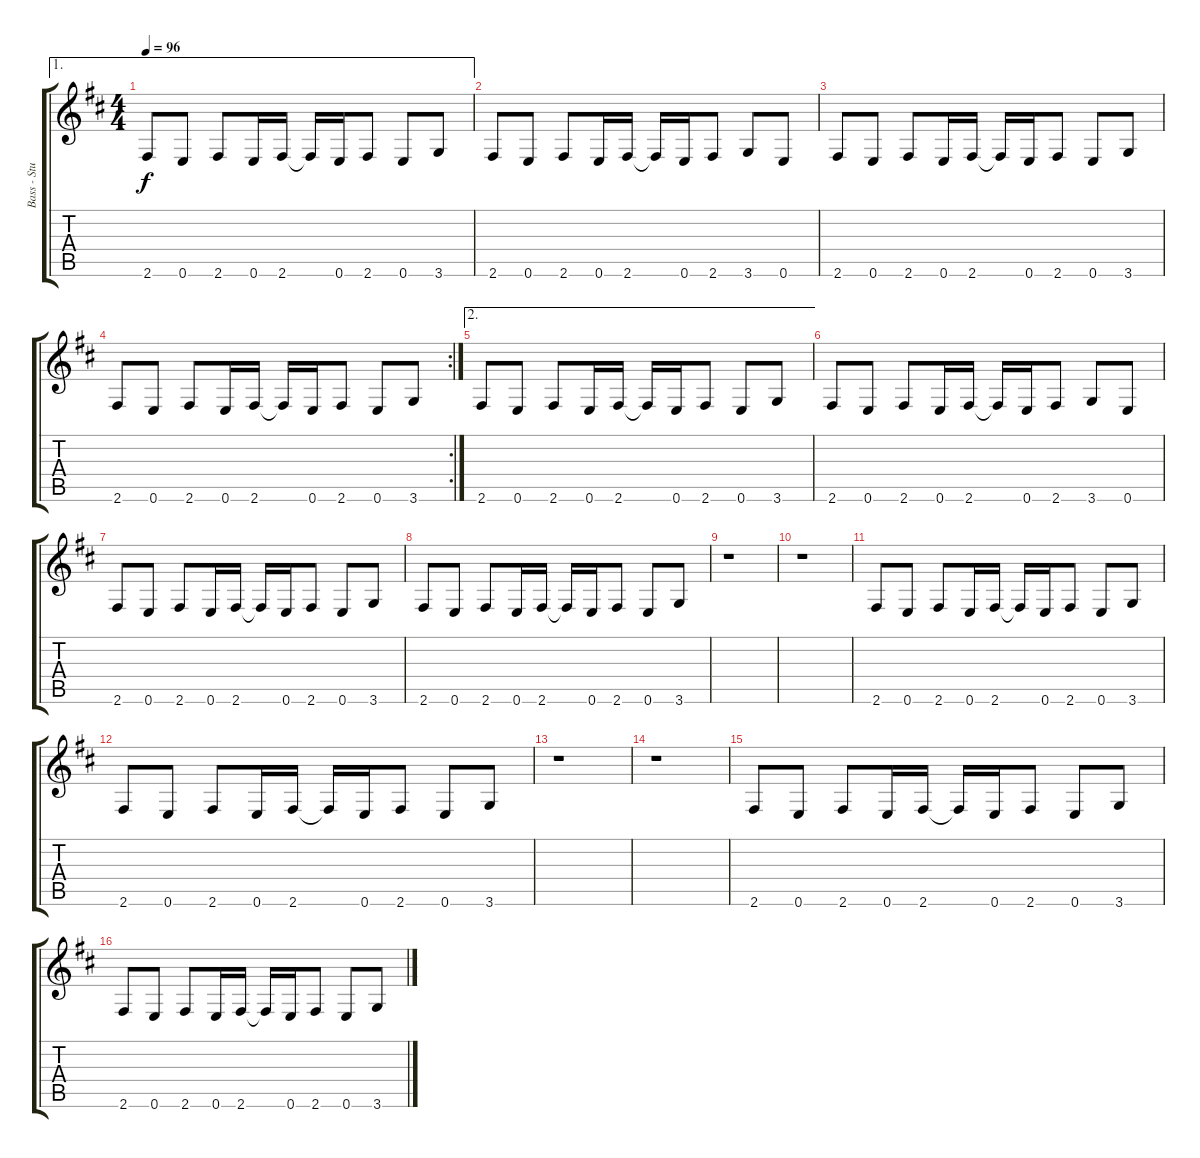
\track ("Bass - Stuart Chatwood" "Bass - Stu") {instrument electricbasspick}
\staff {score tabs}
\tuning (E4 B3 G3 E3 B2 E2) {hide}
\ae 1
\ts (4 4)
\tempo 96
\clef g2
\ks d
2.6.8{dy f} 0.6.8 2.6.8 0.6.16 2.6.16 2.6{t}.16 0.6.16 2.6.8 0.6.8 3.6.8 |
2.6.8 0.6.8 2.6.8 0.6.16 2.6.16 2.6{t}.16 0.6.16 2.6.8 3.6.8 0.6.8 |
2.6.8 0.6.8 2.6.8 0.6.16 2.6.16 2.6{t}.16 0.6.16 2.6.8 0.6.8 3.6.8 |
\rc 2
2.6.8 0.6.8 2.6.8 0.6.16 2.6.16 2.6{t}.16 0.6.16 2.6.8 0.6.8 3.6.8 |
\ae 2
2.6.8 0.6.8 2.6.8 0.6.16 2.6.16 2.6{t}.16 0.6.16 2.6.8 0.6.8 3.6.8 |
2.6.8 0.6.8 2.6.8 0.6.16 2.6.16 2.6{t}.16 0.6.16 2.6.8 3.6.8 0.6.8 |
2.6.8 0.6.8 2.6.8 0.6.16 2.6.16 2.6{t}.16 0.6.16 2.6.8 0.6.8 3.6.8 |
2.6.8 0.6.8 2.6.8 0.6.16 2.6.16 2.6{t}.16 0.6.16 2.6.8 0.6.8 3.6.8 |
r.1 |
r.1 |
2.6.8 0.6.8 2.6.8 0.6.16 2.6.16 2.6{t}.16 0.6.16 2.6.8 0.6.8 3.6.8 |
2.6.8 0.6.8 2.6.8 0.6.16 2.6.16 2.6{t}.16 0.6.16 2.6.8 0.6.8 3.6.8 |
r.1 |
r.1 |
2.6.8 0.6.8 2.6.8 0.6.16 2.6.16 2.6{t}.16 0.6.16 2.6.8 0.6.8 3.6.8 |
2.6.8 0.6.8 2.6.8 0.6.16 2.6.16 2.6{t}.16 0.6.16 2.6.8 0.6.8 3.6.8
